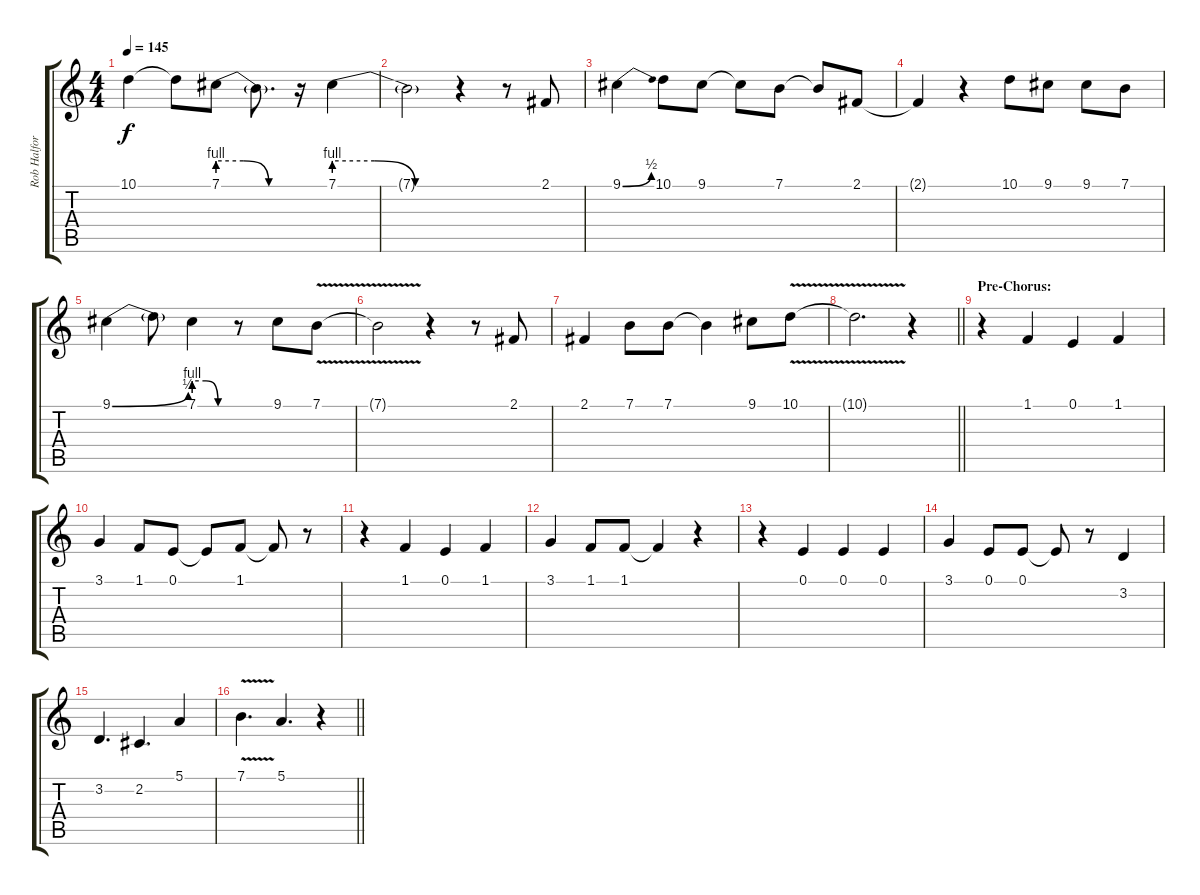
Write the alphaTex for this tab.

\track ("Rob Halford" "Rob Halfor") {instrument oboe}
\staff {score tabs}
\tuning (E4 B3 G3 D3 A2 E2) {hide}
\ts (4 4)
\tempo 145
\clef g2
\ks c
10.1.4{dy f} 10.1{t}.8 7.1{be (custom 0 4 20 4 40 0 60 0)}.8 7.1{t}.8{d} r.16 7.1{be (custom 0 4 20 4 40 0 60 0)}.4 |
7.1{t}.2 r.4 r.8 2.1.8 |
9.1{be (bend 0 0 60 2)}.4 10.1.8 9.1.8 9.1{t}.8 7.1.8 7.1{t}.8 2.1.8 |
2.1{t}.4 r.4 10.1.8 9.1.8 9.1.8 7.1.8 |
9.1{be (bend 0 0 60 2)}.4 9.1{t}.8 7.1{be (custom 0 4 20 4 40 0 60 0)}.4 r.8 9.1.8 7.1{v}.8 |
7.1{t}.2 r.4 r.8 2.1.8 |
2.1.4 7.1.8 7.1.8 7.1{t}.4 9.1.8 10.1{v}.8 |
\barLineRight lightlight
10.1{t}.2{d} r.4 |
\section ("" "Pre-Chorus:")
r.4 1.1.4 0.1.4 1.1.4 |
3.1.4 1.1.8 0.1.8 0.1{t}.8 1.1.8 1.1{t}.8 r.8 |
r.4 1.1.4 0.1.4 1.1.4 |
3.1.4 1.1.8 1.1.8 1.1{t}.4 r.4 |
r.4 0.1.4 0.1.4 0.1.4 |
3.1.4 0.1.8 0.1.8 0.1{t}.8 r.8 3.2.4 |
3.2.4{d} 2.2.4{d} 5.1.4 |
\barLineRight lightlight
7.1{v}.4{d} 5.1.4{d} r.4
